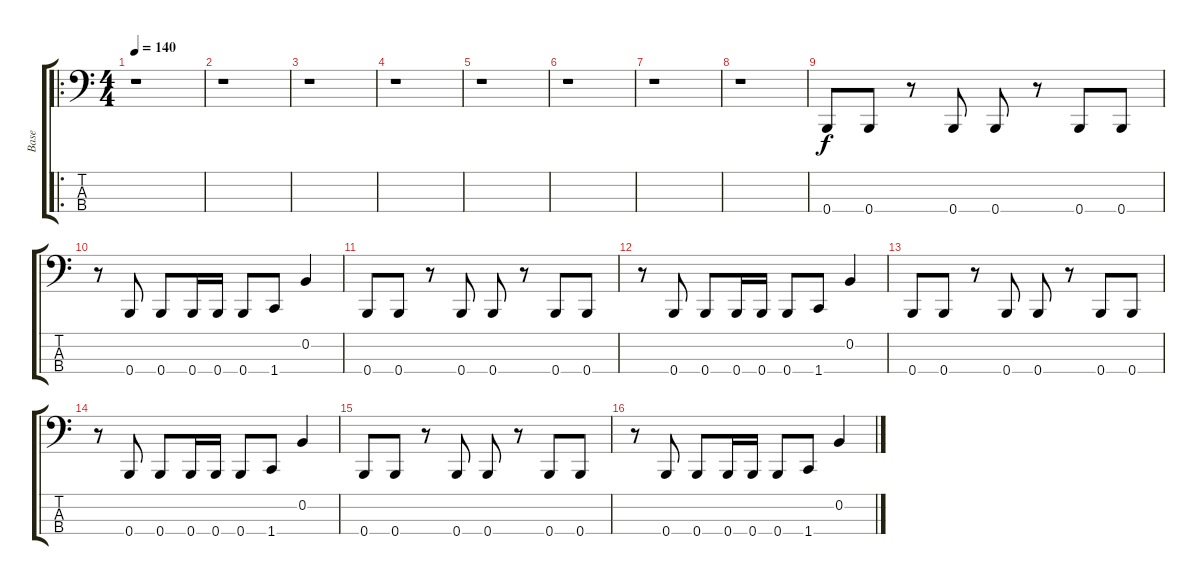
\track ("Base" "Base") {instrument electricbasspick}
\staff {score tabs}
\tuning (E2 B1 Gb1 B0) {hide}
\ro
\ts (4 4)
\tempo 140
\clef f4
\ks c
r.1{dy f instrument electricbasspick} |
r.1 |
r.1 |
r.1 |
r.1 |
r.1 |
r.1 |
r.1 |
0.4.8 0.4.8 r.8 0.4.8 0.4.8 r.8 0.4.8 0.4.8 |
r.8 0.4.8 0.4.8 0.4.16 0.4.16 0.4.8 1.4.8 0.2.4 |
0.4.8 0.4.8 r.8 0.4.8 0.4.8 r.8 0.4.8 0.4.8 |
r.8 0.4.8 0.4.8 0.4.16 0.4.16 0.4.8 1.4.8 0.2.4 |
0.4.8 0.4.8 r.8 0.4.8 0.4.8 r.8 0.4.8 0.4.8 |
r.8 0.4.8 0.4.8 0.4.16 0.4.16 0.4.8 1.4.8 0.2.4 |
0.4.8 0.4.8 r.8 0.4.8 0.4.8 r.8 0.4.8 0.4.8 |
r.8 0.4.8 0.4.8 0.4.16 0.4.16 0.4.8 1.4.8 0.2.4
